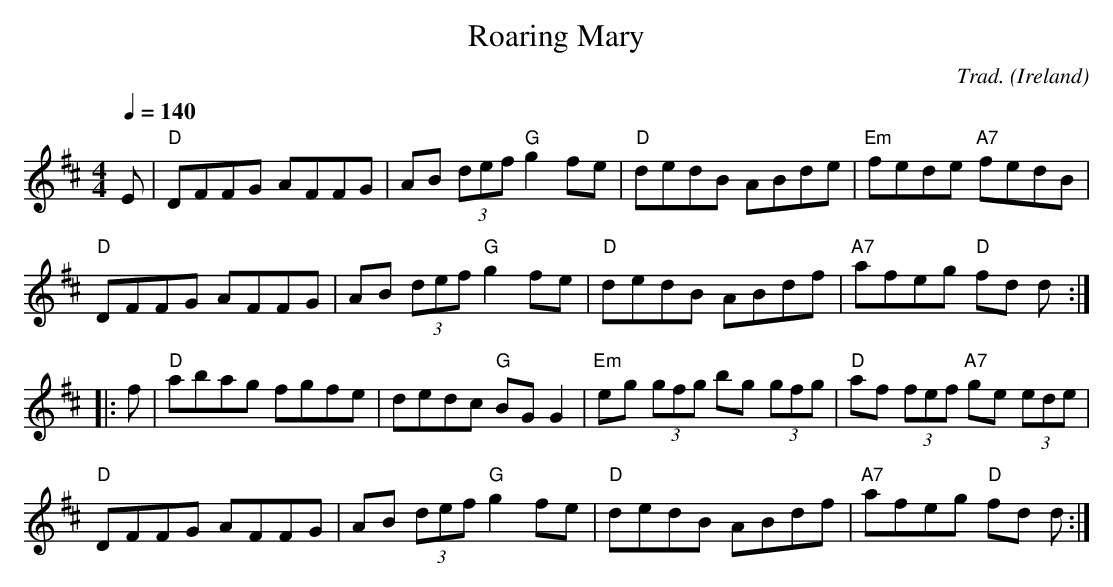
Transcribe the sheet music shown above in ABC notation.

X:1
T:Roaring Mary
C:Trad.
O:Ireland
M:4/4
L:1/8
Q:1/4=140
K:D
E|"D"DFFG AFFG|AB (3def "G"g2fe|"D"dedB ABde|"Em"fede "A7"fedB|
"D"DFFG AFFG|AB (3def "G"g2fe|"D"dedB ABdf|"A7"afeg "D"fd d:|
|:f|"D"abag fgfe|dedc "G"BGG2|"Em"eg (3gfg bg (3gfg|"D"af (3fef "A7"ge (3ede|
"D"DFFG AFFG|AB (3def "G"g2fe|"D"dedB ABdf|"A7"afeg "D"fd d:|
